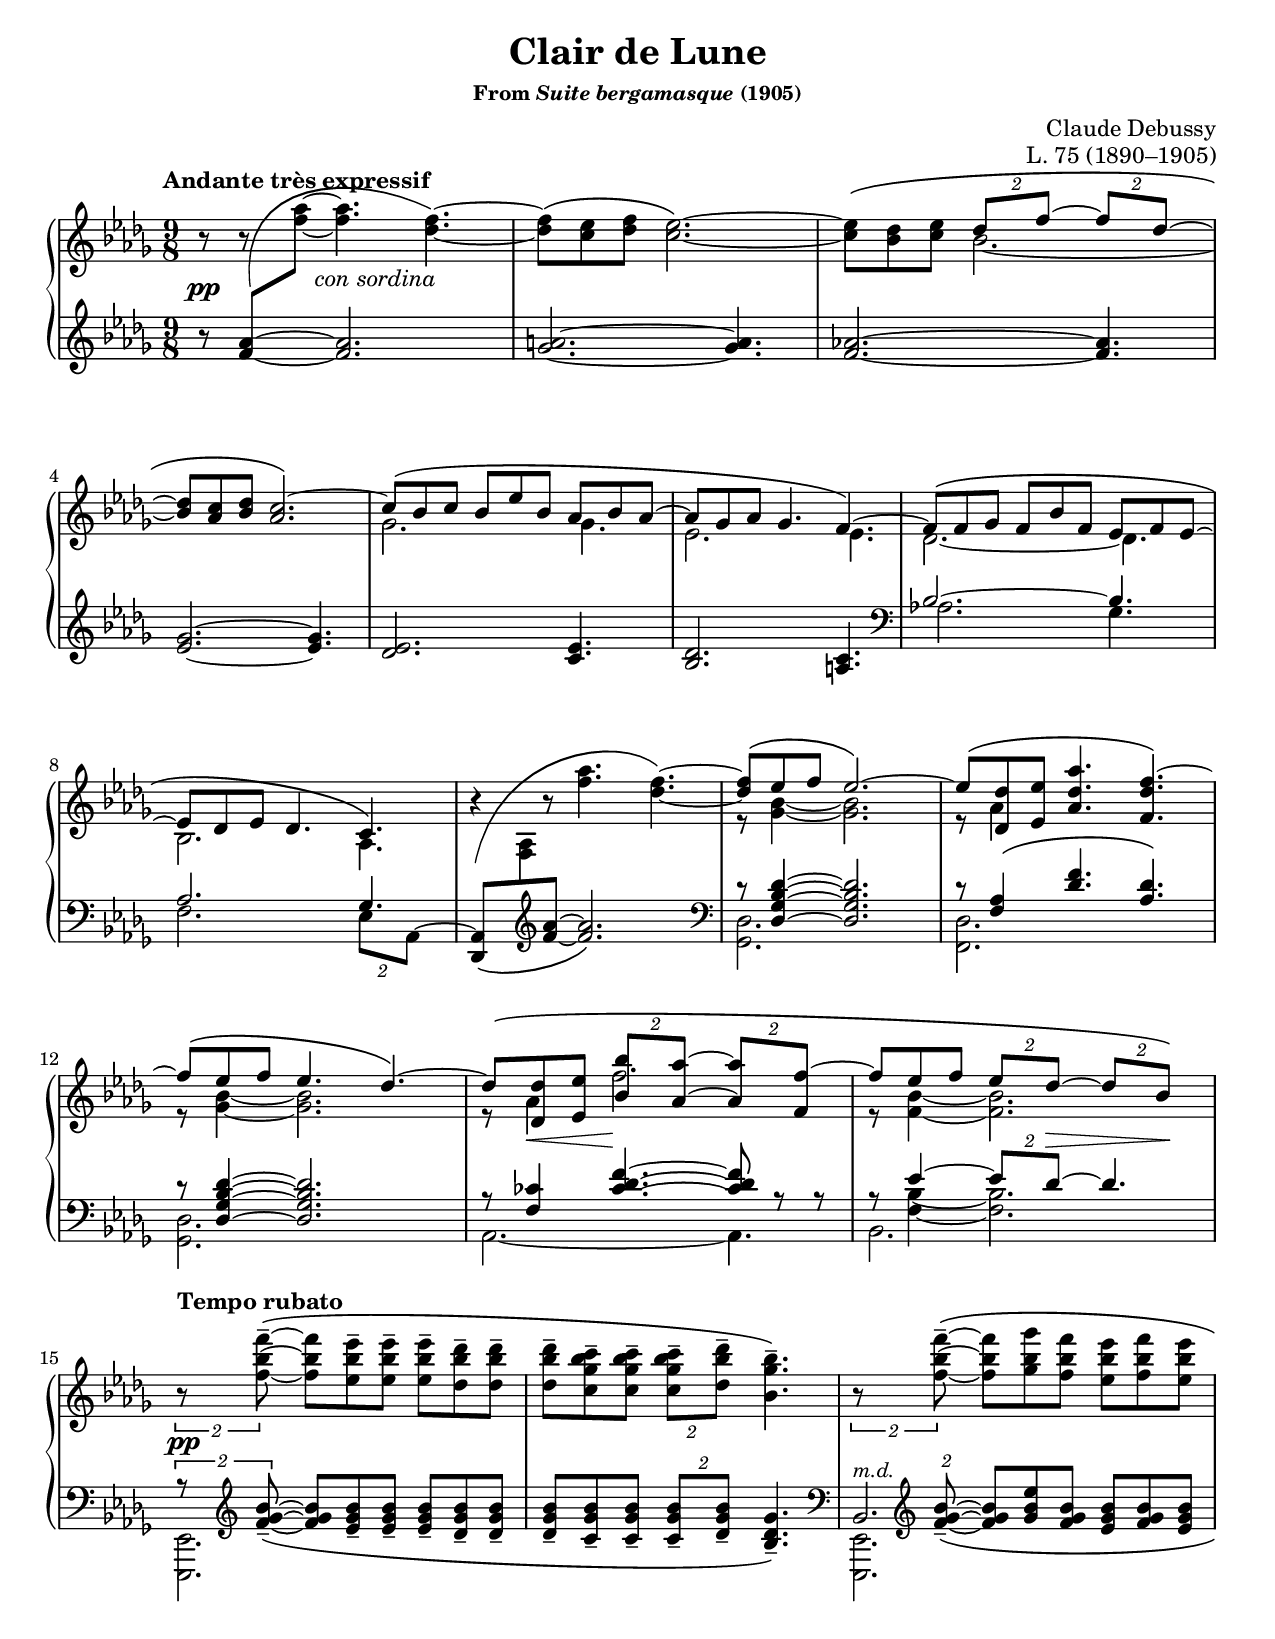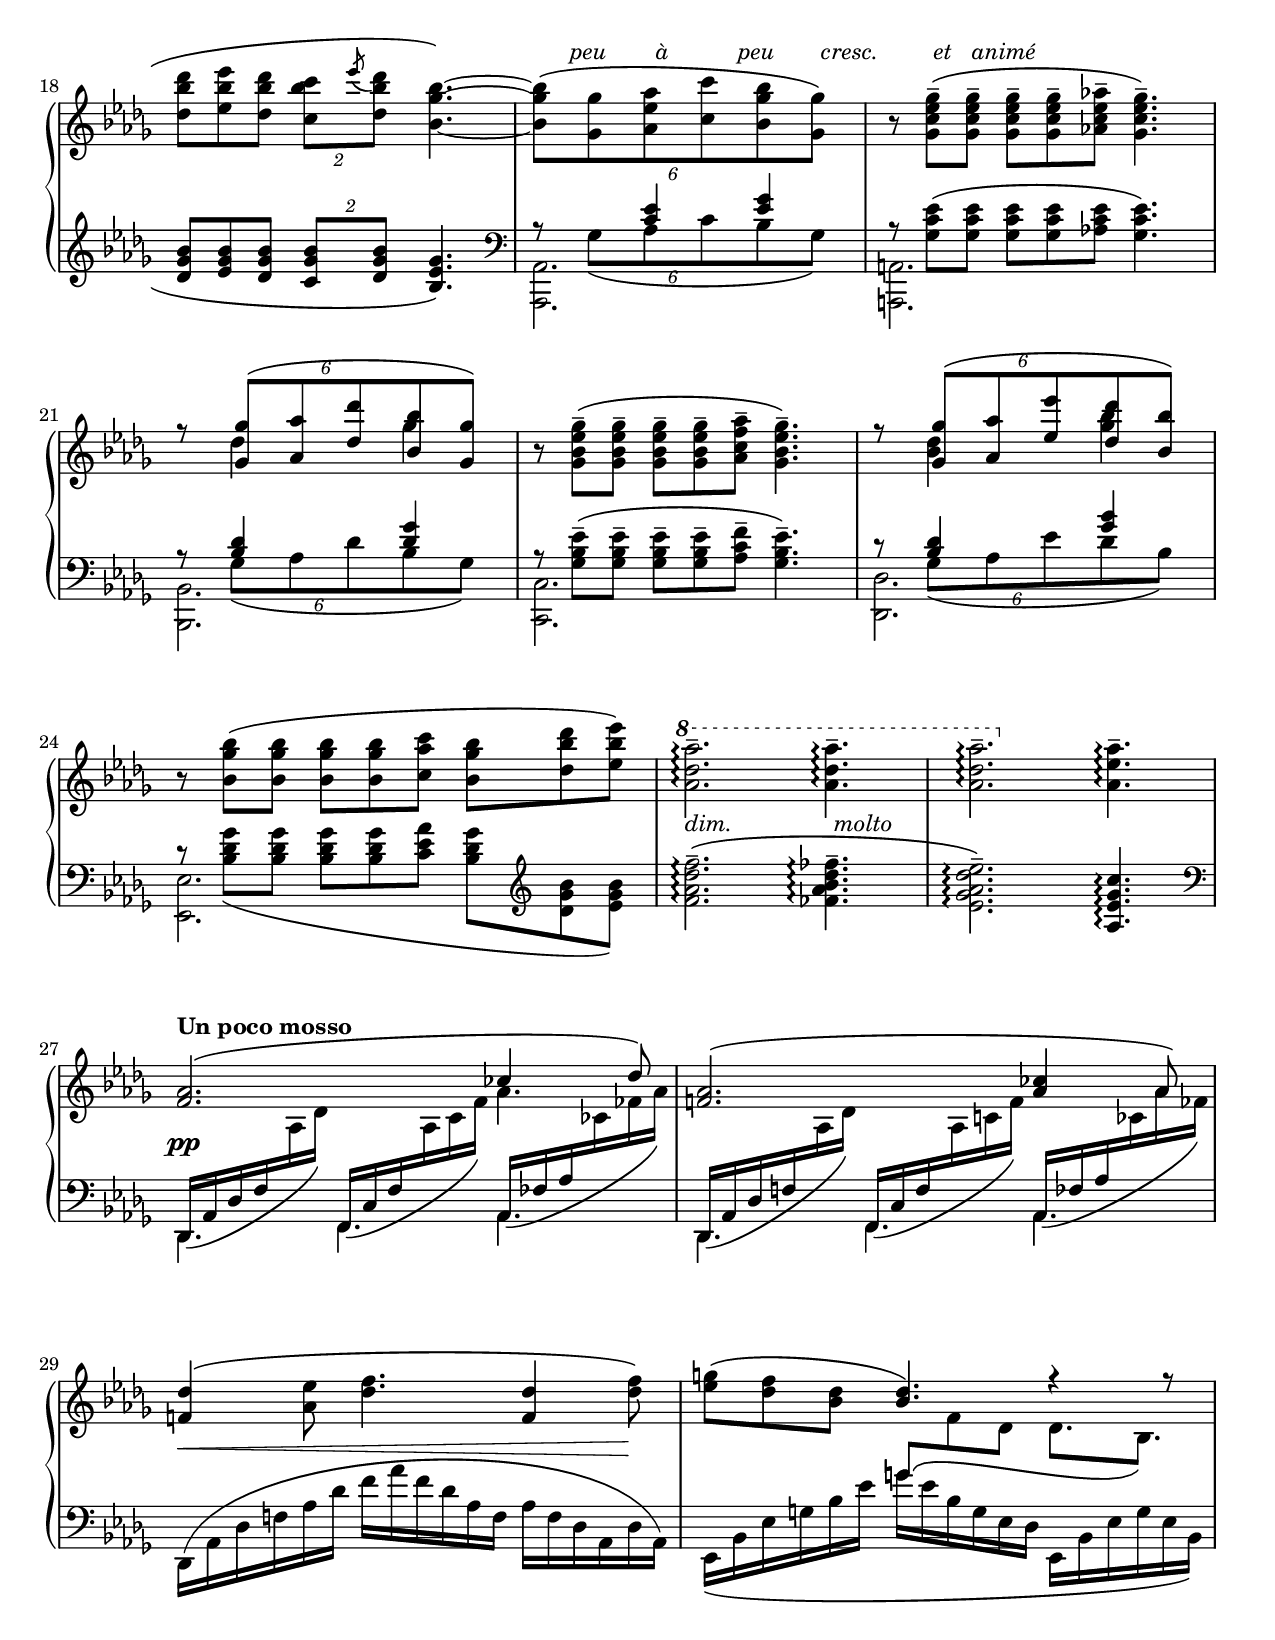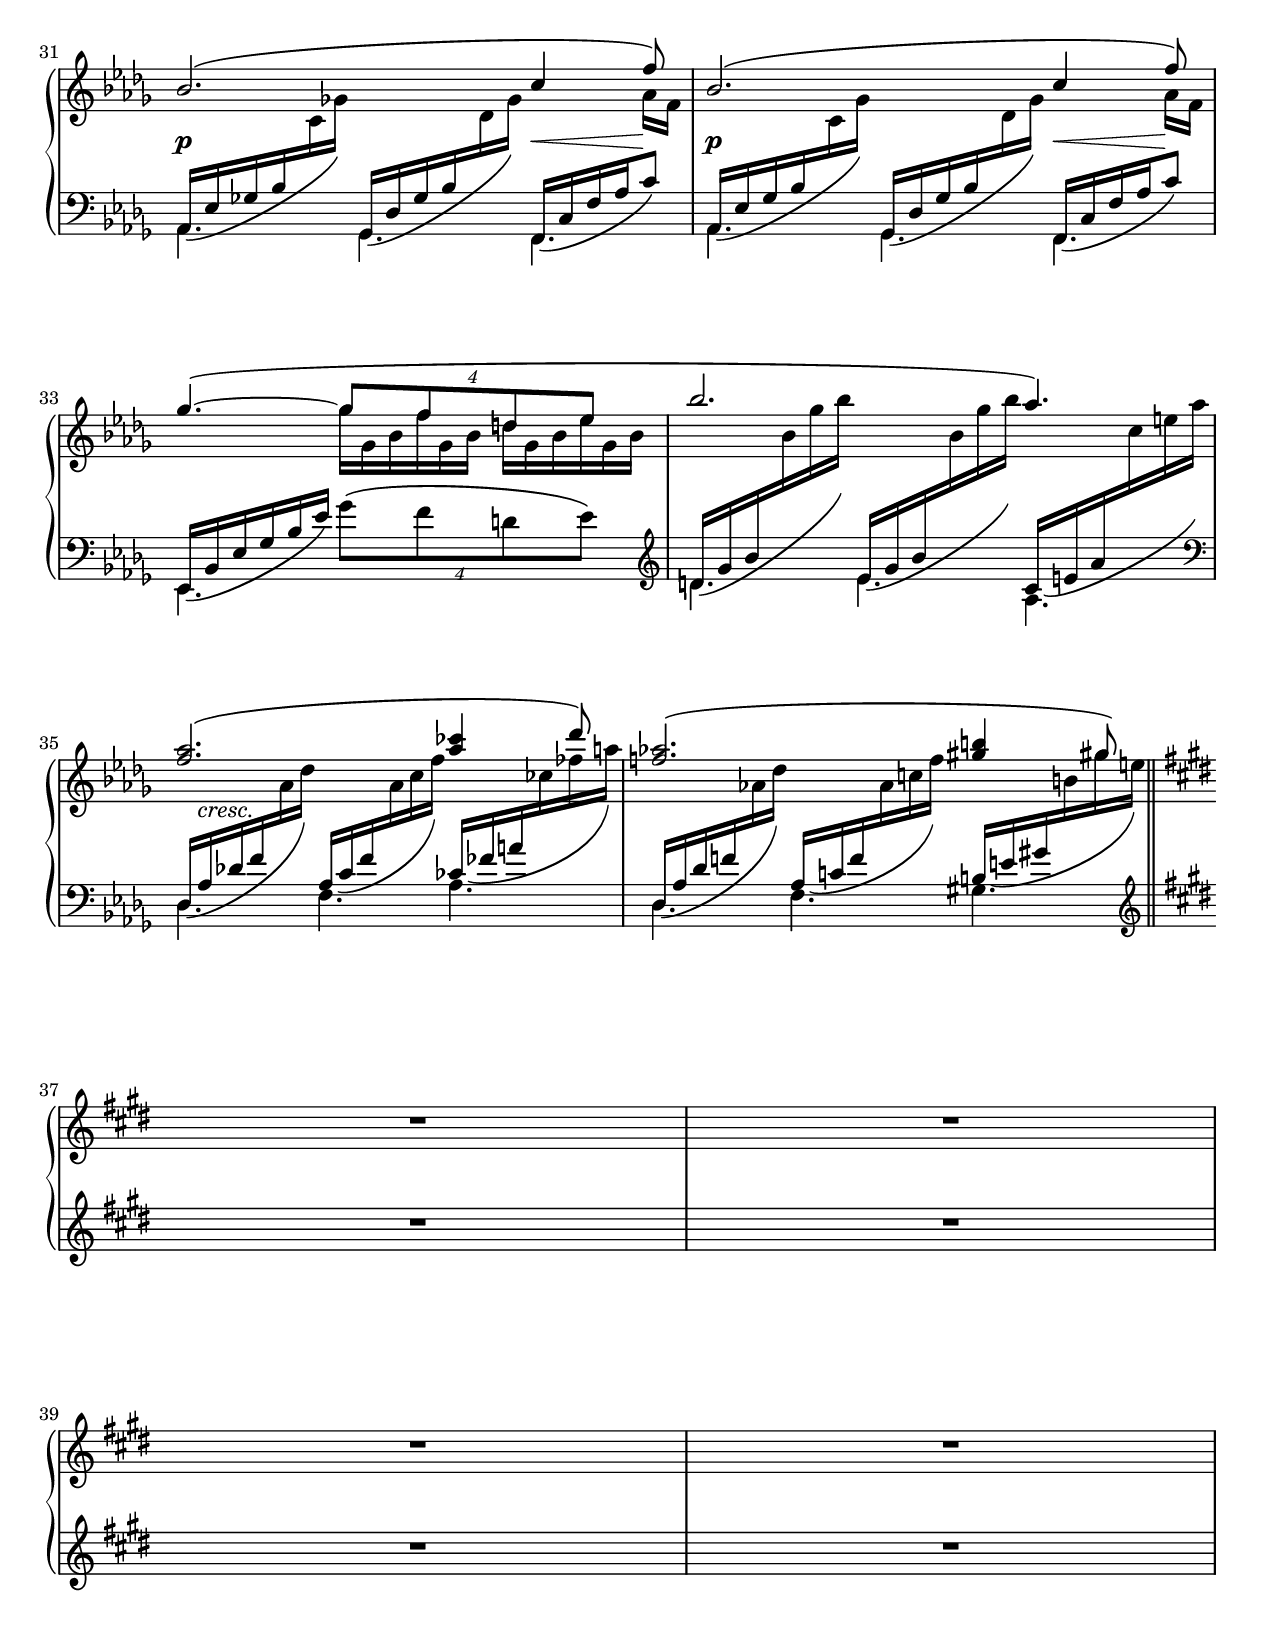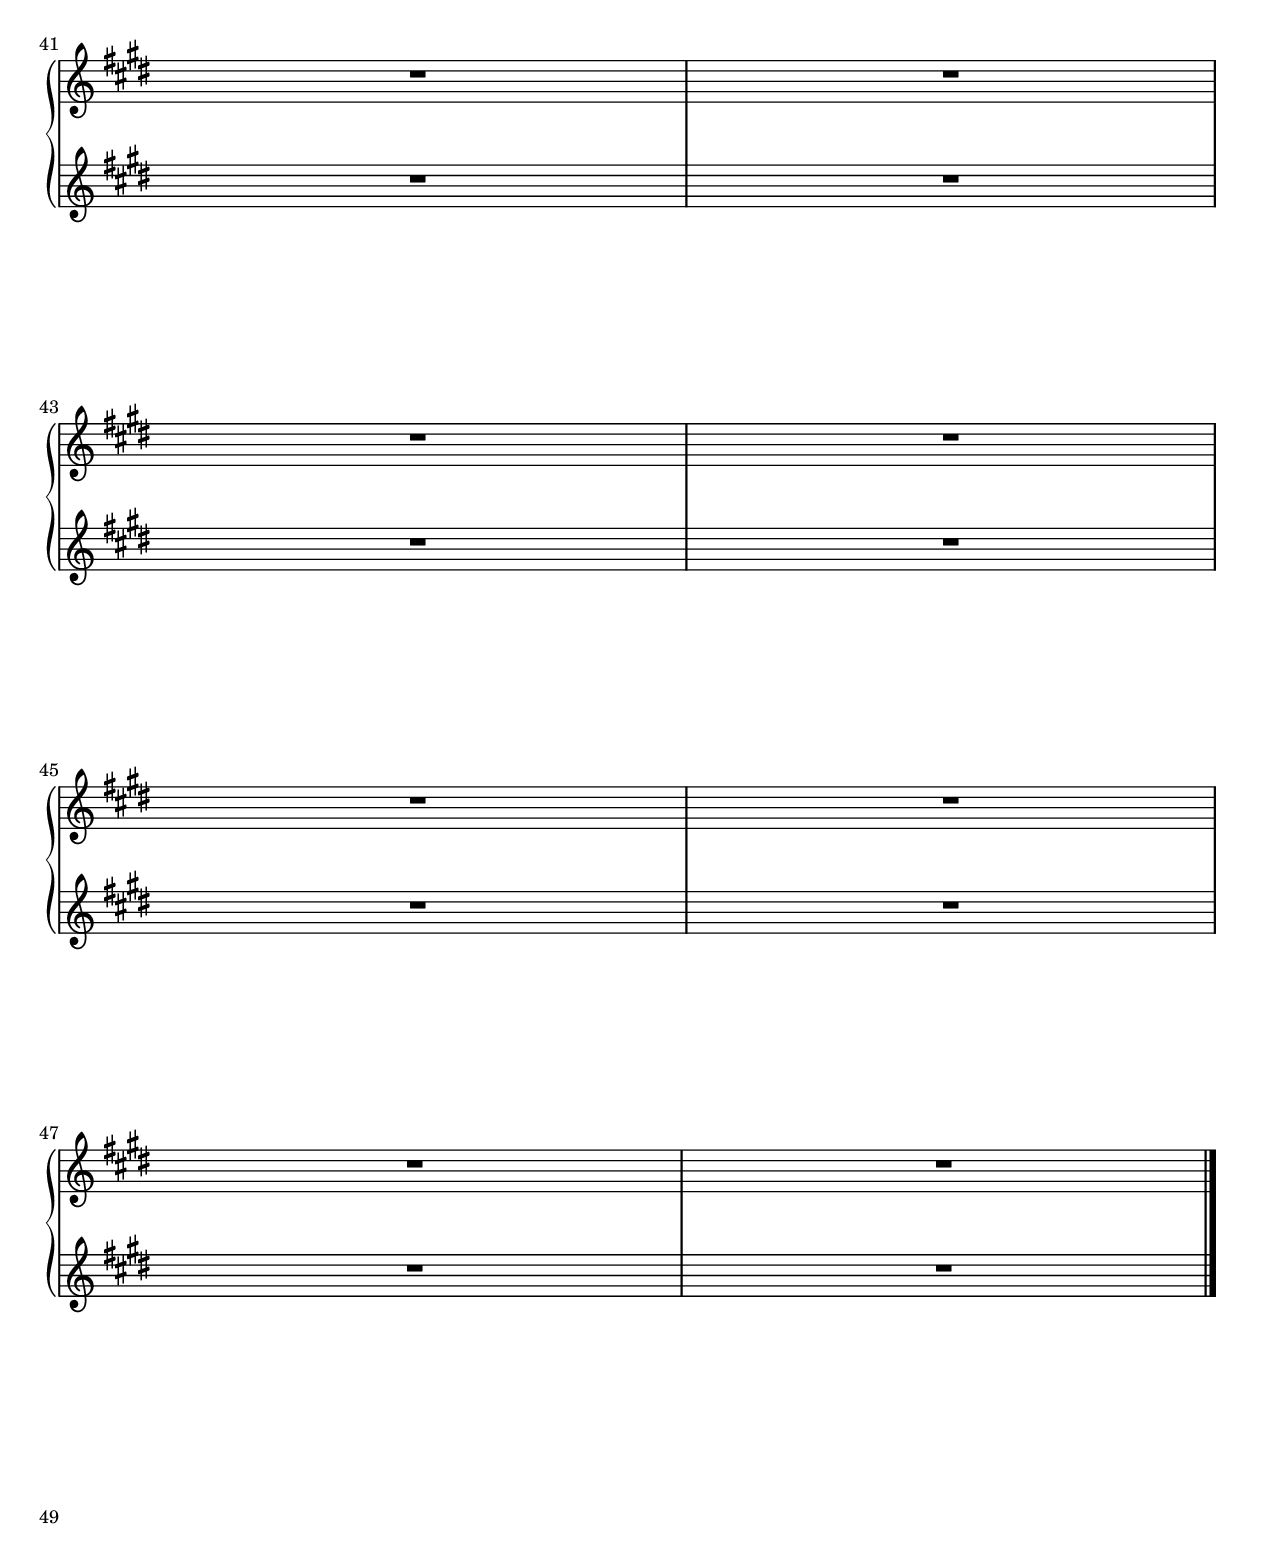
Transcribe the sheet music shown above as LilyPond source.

\version "2.24.0"
\language "english"
\pointAndClickOff

#(set-default-paper-size "letter")
\paper {
  print-page-number = ##f
  indent = 0
}

\header {
  title = "Clair de Lune"
  subsubtitle = \markup { "From" \italic "Suite bergamasque" "(1905)" }
  composer = "Claude Debussy"
  opus = "L. 75 (1890–1905)"
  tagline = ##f
}

\layout {
  \context {
    \PianoStaff
    \consists "Span_stem_engraver"
    \accidentalStyle piano
    \override TupletBracket.bracket-visibility = ##f
    printKeyCancellation = ##f
  }
}

global = {
  \key df \major
  \time 9/8
  \tempo "Andante très expressif"
}

%%%%%%%%%%%%%%%%%%%%%%%%%%%%%%%%%%%%%%%%%%%%%%%%%%%%%%%%%%%%%%%%%%%%%%%%
%% A = mm. 1-14 "Andante très expressif"

upper.A_soprano = \relative {
  s8
  \change Staff = "down"
  <af' f>
  -\shape #'(((0 . 0) (-0.5 . 2.5) (-2 . -2.5) (0 . 0))) \(
  \oneVoice
  \change Staff = "up"
  <af' f>~ q4.
  <f df>4.~\) |
  q8\( <ef c> <f df> <ef c>2.~\) |
  q8\( <df bf> <ef c>
  \voiceOne
  \tuplet 2/3 { df f~ }
  \tuplet 2/3 { 8 df~ } |
  <df bf> <c af> <df bf>
  <c af>2.\)~ |
  c8\( bf c bf ef bf af bf af~ |
  8 gf af gf4. f4.~\) |
  8\( f gf f bf f ef f ef~ |
  8 df ef df4. c4.\) |
  \oneVoice
  r4
  -\shape #'(((0 . -8) (0 . 1) (-1 . 1.5) (0 . 0))) \(
  r8 <af'' f>4. <f df>4.~\) |
  \voiceOne
  q8\( ef f ef2.\)~ |
  8\( <df df,> <ef ef,> <af df, af>4. <f df f,>4.\)~ |
  f8\( ef f ef4. df4.\)~ |
  8\( <df df,> <ef ef,> \tuplet 2/3 { <bf' bf,> <af af,>~ } \tuplet 2/3 { q <f f,>~ } |
  f8 ef f \tuplet 2/3 { ef df~ } \tuplet 2/3 { 8 bf\) } |
}

upper.A_alto = \relative {
  \oneVoice
  r8
  r8
  \voiceTwo
  s8
  s2. |
  s1*9/8*1 |
  s4.
  bf'2.~ |
  \once \hideNotes 8 s4 s2. |
  gf2. 4. |
  ef2. 4. |
  df2.~ 4. |
  bf2. af4. |
  s1*9/8 |
  r8 <bf' gf>4~ q2. |
  r8 af4 s2. |
  r8 <bf gf>4~ q2. |
  r8 af4 f'2. |
  r8 <bf, f>4~ 2. |
}

upper.A = {
  \clef treble
  <<
    \new Voice = "soprano" {
      \voiceOne
      \upper.A_soprano
    }
    \new Voice = "alto" {
      \voiceTwo
      \upper.A_alto
    }
  >>
}

lower.A_tenor = \relative {
  \oneVoice
  r8
  \once \hideNotes
  <af' f>4~
  q2. |
  <a gf>2.~ q4. |
  <af f>2.~ q4. |
  <gf ef>2.~ q4. |
  <ef df>2. <ef c>4. |
  <df bf>2. <c a>4. |

  \clef bass
  \voiceOne
  bf2.~ 4. |
  af2. gf4. |
  s2. s4. |
  r8 <df' bf gf df>4~ q2. |
  r8 <af f>4\( <f' df>4. <df af>\) |
  r8 <df bf gf df>4~ q2. |
  r8 <cf f,>4
  \override TieColumn.tie-configuration = #'((6 . 1) (8 . 0) (10 . 0))
  <f df cf>4.~
  q8
  \revert TieColumn.tie-configuration
  r r |
  r8
  <<
    {
      ef4~ \tuplet 2/3 { 8 df~ } 4.
    } \\ {
      <bf f>4~ q2.
    }
  >>
}

lower.A_bass = \relative {
  s1*9/8*6 |

  \barNumberCheck #7
  af2. gf4. |
  f2. \tuplet 2/3 { ef8 af,^~ } |
  \oneVoice
  <af df,>8_\(
  \change Staff = "up"
  <af' f>
  \change Staff = "down"
  \clef treble
  <f' af>~ q2.\) |
  \clef bass
  \voiceTwo
  <df, gf,>2. s4. |
  <df f,>2. s4. |
  <df gf,>2. s4. |
  af2.~ 4. |
  bf2. s4. |
}

lower.A = {
  \clef treble
  <<
    \new Voice = "tenor" {
      \voiceOne
      \lower.A_tenor
    }
    \new Voice = "bass" {
      \voiceTwo
      \lower.A_bass
    }
  >>
}

editorial.above.A = {
  s1*9/8*14 |
  \barNumberCheck #15
}

editorial.between.A = {
  s8\pp
  s8
  s16
  s16 ^"con sordina"
  s2. |
  s1*9/8*11 |
  \barNumberCheck #13
  s8
  \once \override Hairpin.endpoint-alignments = #`(,LEFT . ,LEFT)
  s8\< s8 s8\!
  s1*5/8 |
  s8 s8 s8
  \tuplet 2/3 {
    s8 s8\> s8 s8\!
  } |
  \barNumberCheck #15
}

editorial.below.A = {
  s1*9/8*14 |
  \barNumberCheck #15
}

%%%%%%%%%%%%%%%%%%%%%%%%%%%%%%%%%%%%%%%%%%%%%%%%%%%%%%%%%%%%%%%%%%%%%%%%
%% B = mm. 15-26 "Tempo rubato"

upper.B_soprano = \relative {
  \oneVoice

  \once \override TupletBracket.bracket-visibility = ##t
  \tuplet 2/3 {
    r8 <f'' bf f'>8^-~\(
  }
  q8 <ef bf' ef>^- q^-
  q^- <df bf' df>^- q^- |
  q^- <c gf' bf c>^- q^-
  \tuplet 2/3 {
    q^- <df bf' df>^-
  }
  <bf gf' bf>4.^-\) |

  \once \override TupletBracket.bracket-visibility = ##t
  \tuplet 2/3 {
    r8 <f' bf f'>8^-~\(
  }
  q <gf bf gf'> <f bf f'>
  <ef bf' ef> <f bf f'> <ef bf' ef> |
  <df bf' df> <ef bf' ef> <df bf' df>
  \tuplet 2/3 {
    <c bf' c>
    \slashedGrace ef'
    %-\vshape #'(((0 . 0) (0 . 0) (0 . 0) (0 . 0)))
    (
    <df bf) df,>
  }
  <bf, gf' bf>4.~\) |
  \tuplet 6/9 {
    q8[\( <gf gf'> <af ef' af> <c c'> <bf gf' bf> <gf gf'>]\)
  } |
  r8 <gf c ef gf>^-\( q^- q^- q^- <af c ef af>^- <gf c ef gf>4.^-\) |

  \voiceOne
  \tuplet 6/9 {
    r8 <gf gf'>[\( <af af'> <df df'> <bf bf'> <gf gf'>]\)
  } |
  \oneVoice
  r8 <gf bf ef gf>^-\( q^- q^- q^- <af c f af>^- <gf bf ef gf>4.^-\) |
  \voiceOne
  \tuplet 6/9 {
    r8 <gf gf'>[\( <af af'> <ef' ef'> <df df'> <bf bf'>]\)
  } |
  \oneVoice
  r8 <bf gf' bf>\( q q q <c af' c> <bf gf' bf> <df bf' df> <ef bf' ef>\) |

  \ottava #1
  <af df af'>2.^-\arpeggio q4.^-\arpeggio |
  q2.^-\arpeggio
  \ottava #0
  <af, ef' af>4.^-\arpeggio |
}

upper.B_alto = \relative {
  s1*9/8*6 |
  \barNumberCheck #21
  \once \omit TupletNumber
  \tuplet 6/9 {
    s8 df''4 s8 gf4
  } |
  s1*9/8 |
  \once \omit TupletNumber
  \tuplet 6/9 {
    s8 <df bf>4 s8 <bf' gf>4
  } |
  s1*9/8*3 |
}

upper.B = {
  <<
    \context Voice = "soprano" {
      \voiceOne
      \upper.B_soprano
    }
    \context Voice = "alto" {
      \voiceTwo
      \upper.B_alto
    }
  >>
}

lower.B_tenor = \relative {
  \once \override TupletBracket.bracket-visibility = ##t
  \tuplet 2/3 {
    r8
    \clef treble
    \override TieColumn.tie-configuration = #'((0 . 1) (-1 . 1) (-4 . -1))
    <bf' gf f>_-~_\(
  }
  q8
  \revert TieColumn.tie-configuration
  <bf gf ef>_- q_-
  q_- <bf gf df>_- q_-
  q_- <bf gf c,>_- q_-
  \tuplet 2/3 {
    q_- <bf gf df>_-
  }
  <gf df bf>4._-\) |
  \clef bass
  \tuplet 2/3 {
    s8
    \clef treble
    \override TieColumn.tie-configuration = #'((0 . 1) (-1 . 1) (-4 . -1))
    <bf gf f>_-~_\(
  }
  q8
  \revert TieColumn.tie-configuration
  <ef bf gf> <bf gf f>
  <bf gf ef> <bf gf f> <bf gf ef> |
  <bf gf df> <bf gf ef> <bf gf df>
  \tuplet 2/3 { <bf gf c,> <bf gf df> }
  <gf ef bf>4.\) |
  \clef bass
  <<
    \relative {
      \voiceOne
      \stemDown
      \tupletDown
      \tweak TupletNumber.Y-offset #-2.5
      \tuplet 6/9 {
        r8 gf[_\( af c bf gf]\)
      } |
      r8 <gf c ef>^\( q
      q q <af c ef> <gf c ef>4.\) |
      \tweak TupletNumber.Y-offset #-2.5
      \tuplet 6/9 {
        r8 gf[_\( af df bf gf]\)
      } |
      r8 <gf bf ef>^-\( q^-
      q^- q^- <af c f>^-
      <gf bf ef>4.^-\) |
      \tweak TupletNumber.Y-offset #-2
      \tuplet 6/9 {
        r8 gf[_\( af ef' df bf]\)
      } |
      r8 <bf df gf>_\( q q q <c ef af> <bf df gf>
      \clef treble
      <df gf bf> <ef gf bf>\) |
    } \\
    \relative {
      \voiceThree
      \once \omit TupletNumber
      \tuplet 6/9 {
        s8 s8 <c' ef>4 <ef gf>4
      } |
      s1*9/8 |
      \once \omit TupletNumber
      \tuplet 6/9 {
        s8 <bf df>4 s8 <gf' df>4
      } |
      s1*9/8 |
      \once \omit TupletNumber
      \tuplet 6/9 {
        s8 <df bf>4 s8 <bf' gf>4
      } |
    }
  >>

  \oneVoice
  <f af df f>2.\arpeggio^-\( <ff af bf df ff>4.\arpeggio^- |
  \once \stemDown
  <ef gf af df ef>2.\arpeggio^-\) <af, ef' gf c>4.\arpeggio |
  \clef bass
}

lower.B_bass = \relative {
  <ef, ef,>2. s4. |
  s1*9/8 |
  <<
    \absolute {
      \voiceTwo
      <ef, ef,,>2.
    } \\
    \absolute {
      \voiceThree
      bf,2.^\markup { \small \italic "m.d." }
    }
  >>
  s4. |
  s1*9/8 |
  <af af,>2. s4. |
  <a a,>2. s4. |
  <bf bf,>2. s4. |
  <c c,>2. s4. |
  <df df,>2. s4. |
  <ef ef,>2. s4. |
  s1*9/8 * 2 |
  \barNumberCheck #27
}

lower.B = {
  <<
    \context Voice = "tenor" {
      \voiceOne
      \lower.B_tenor
    }
    \context Voice = "bass" {
      \voiceTwo
      \lower.B_bass
    }
  >>
}

editorial.above.B = {
  \tempo "Tempo rubato"
  s1*9/8*4 |
  s8 s8-
  \markup {
    \override #'(line-width . 45)
    \fill-line { peu à peu cresc. et animé }
  }
  s8 s2. |
  s1*9/8*7 |
  \barNumberCheck #27
}

editorial.between.B = {
  s8\pp
  s1*8/8 |
  s1*9/8*9 |
  s8-
  \markup {
    \override #'(line-width . 20)
    \fill-line { dim. molto }
  } s4 s2. |
  s1*9/8*1 |
  \barNumberCheck #27
}

editorial.below.B = {
  s1*9/8*12 |
  \barNumberCheck #27
}

%%%%%%%%%%%%%%%%%%%%%%%%%%%%%%%%%%%%%%%%%%%%%%%%%%%%%%%%%%%%%%%%%%%%%%%%
%% C = mm. 27-36  "Un poco mosso"

upper.C_soprano = \relative {
  <af' f>2.\( cf4 df8\) |
  <af f>2.\( <cf af>4 af8\) |
  \oneVoice
  <df f,>4\( <ef af,>8 <f df>4. <df f,>4 <f df>8\)
  <g ef>\( <f df> <df bf>
  \voiceOne
  <df bf>4.\) r4 r8 |
  bf2.\( c4 f8\) |
  bf,2.\( c4 f8\) |
  gf4.~\(
  \tuplet 4/6 {
    8[ f d ef]
  } |
  bf'2. af4.\)
  <af f>2.\( <cf af>4 df8\) |
  <af f>2.\( <b gs>4 gs8\) |
}

upper.C_alto = \relative {
  s2. af'4. |
  s1*9/8*2 |
  s1*3/8
  \change Staff = "down"
  \once \stemUp
  g8
  -\shape #'((1 . 1.5) (-1 . 6) (0 . -1) (0 . 0))
  \(
  \change Staff = "up"
  f df
  df8. bf\) |

  s2. s4 af'16 f |
  s2. s4 af16 f |
  s4. gf'16 gf, bf f' gf, bf d gf, bf ef gf, bf |
  s1*9/8*3 |
}

upper.C = {
  <<
    \context Voice = "soprano" {
      \voiceOne
      \upper.C_soprano
    }
    \context Voice = "alto" {
      \voiceTwo
      \upper.C_alto
    }
  >>
}

up = {
  \change Staff = "up"
  \stemDown
}
dn = {
  \change Staff = "down"
  \voiceOne
}

lower.C_tenor = \relative {
  \mergeDifferentlyDottedOn
  %% Not sure why lilypond gets confused here, but it places the two
  %% staves too close together in this particular system and then
  %% complains about the beam slope on the staff-crossing figuration.
  %% We can fix it by just adding a little space between the staves.
  %% It doesn't happen every time because often there are other
  %% objects between the staff like hairpins that it has to work to
  %% avoid, introducing more space naturally.
  \once \override Score.NonMusicalPaperColumn.line-break-system-details = #'((alignment-distances . (11)))
  df,16_\( af' df f \up af df\) \dn
  f,,_\( c' f \up af c f\) \dn
  af,,_\( ff' af \up cf ff af\) \dn
  df,,,_\( af' df f \up af df\) \dn
  f,,_\( c' f \up af c f\) \dn
  af,,_\( ff' af \up cf af' ff\) \dn
  s1*9/8*2
  af,,16_\( ef' gf bf \up c gf'\) \dn
  gf,,_\( df' gf bf \up df gf\) \dn
  f,,_\( c' f af c8\) |
  af,16_\( ef' gf bf \up c gf'\) \dn
  gf,,_\( df' gf bf \up df gf\) \dn
  f,,_\( c' f af c8\) |
  ef,,16_\( bf' ef gf bf ef\) s1*6/8 |
  d16_\( gf bf \up bf gf' bf\) \dn
  ef,,_\( gf bf \up bf gf' bf\) \dn
  c,,
  _\shape #'((1 . 0.5) (0 . 0) (0 . 0) (0 . 0)) \(
  e af \up c e af\) \dn |
  \once \override Score.NonMusicalPaperColumn.line-break-system-details = #'((alignment-distances . (12)))
  df,,,
  _\shape #'((0 . 0) (0 . 0) (0 . -2) (0 . 0)) \(
  af' df f \up af df\) \dn
  af,
  _\shape #'((1 . 0.5) (0 . 0) (0 . -2) (0 . 0)) \(
  c f \up af c f\) \dn
  cf,
  _\shape #'((1 . 0.5) (0.5 . 0) (0.5 . -3) (0 . 0)) \(
  ff a \up cf ff a\) \dn |
  df,,,
  _\shape #'((0 . 0) (0 . 0) (0 . -2) (0 . 0)) \(
  af' df f \up af df\) \dn
  af,
  _\shape #'((1 . 0.5) (0 . 0) (0 . -2) (0 . 0)) \(
  c f \up af c f\) \dn
  b,,
  _\shape #'((1 . 0.5) (0 . 0) (0.5 . -2) (0 . 0)) \(
  e gs \up b gs'! e\) \dn |
}

lower.C_bass = \relative {
  df,4. f af |
  df, f af |
  df,16^\( af' df f af df f af f df af f af f df af df af\) |
  ef_\( bf' ef g bf ef g ef bf g ef df ef, bf' ef g ef bf\) |
  af4. gf f |
  af gf f |
  ef4.
  \tuplet 4/6 {
    gf''8[^\( f d ef]\)
  } |
  \clef treble
  d4. ef af, |
  \clef bass
  df,4. f af |
  df, f gs |
}

lower.C = {
  <<
    \context Voice = "tenor" {
      \voiceOne
      \lower.C_tenor
    }
    \context Voice = "bass" {
      \voiceTwo
      \lower.C_bass
    }
  >>
}

editorial.above.C = {
  \tempo "Un poco mosso"
  s1*9/8*10 |
  \barNumberCheck #37
}

editorial.between.C = {
  s8\pp
  s1*8/8 |
  s1*9/8*1 |
  \once \override Hairpin.endpoint-alignments = #`(,LEFT . ,LEFT)
  s4\< s8 s4. s4 s8\! |
  s1*9/8*1 |
  s2.\p
  \once \override Hairpin.endpoint-alignments = #`(,LEFT . ,LEFT)
  s4\< s16\! s |
  s2.\p
  \once \override Hairpin.endpoint-alignments = #`(,LEFT . ,LEFT)
  s4\< s16\! s |
  s1*9/8*2 |
  s16
  \tweak TextScript.extra-offset  #'(5 . 20)
  s
  - \tweak extra-offset  #'(0 . 2.5) - "cresc."
  s4 s2. |
  s1*9/8 |
  \barNumberCheck #37
}

editorial.below.C = {
  s1*9/8*10 |
  \barNumberCheck #37
}

breaks_ref = {
  R1*9/8 * 3 | \break
  \barNumberCheck #4
  R1*9/8 * 4 | \break
  \barNumberCheck #8
  R1*9/8 * 4 | \break
  \barNumberCheck #12
  R1*9/8 * 3 | \break
  \barNumberCheck #15
  R1*9/8 * 3 | \pageBreak
  \barNumberCheck #18
  R1*9/8 * 3 | \break
  \barNumberCheck #21
  R1*9/8 * 3 | \break
  \barNumberCheck #24
  R1*9/8 * 3 | \break
  \barNumberCheck #27
  R1*9/8 * 2 | \break
  \barNumberCheck #29
  R1*9/8 * 2 | \pageBreak
  \barNumberCheck #31
  R1*9/8 * 2 | \break
  \barNumberCheck #33
  R1*9/8 * 2 | \break
  \barNumberCheck #35
  R1*9/8 * 2 | \break
  \barNumberCheck #37
  R1*9/8 * 2 | \break
  \barNumberCheck #39
  R1*9/8 * 2 | \pageBreak
  \barNumberCheck #41
  R1*9/8 * 2 | \break
  \barNumberCheck #43
  R1*9/8 * 2 | \break
  \barNumberCheck #45
  R1*9/8 * 2 | \break
  \barNumberCheck #47
  R1*9/8 * 2 | \break
  \barNumberCheck #49
  R1*9/8 * 2 | \pageBreak
  \barNumberCheck #51
  R1*9/8 * 2 | \break
  \barNumberCheck #53
  R1*9/8 * 2 | \break
  \barNumberCheck #55
  R1*9/8 * 2 | \break
  \barNumberCheck #57
  R1*9/8 * 2 | \break
  \barNumberCheck #59
  R1*9/8 * 3 | \pageBreak
  \barNumberCheck #62
  R1*9/8 * 3 | \break
  \barNumberCheck #65
  R1*9/8 * 2 | \break
  \barNumberCheck #67
  R1*9/8 * 2 | \break
  \barNumberCheck #69
  R1*9/8 * 2 | \break
  \barNumberCheck #71
}

%%showLastLength =   % use this to only render the last few measures
\score {
  \new PianoStaff <<
    \new Dynamics {
      \global
      \editorial.above.A
      \editorial.above.B
      \editorial.above.C
    }
    \new Staff = "up" {
      \global
      \upper.A
      \upper.B
      \upper.C
      \bar "||"
      \key cs \minor
      R1*9/8*12
      \bar "|."
    }
    \new Dynamics {
      \global
      \editorial.between.A
      \editorial.between.B
      \editorial.between.C
    }
    \new Staff = "down" {
      \global
      \lower.A
      \lower.B
      \lower.C
      \key cs \minor
      \clef treble
      R1*9/8*12
    }
    \new Dynamics {
      \global
      \editorial.below.A
      \editorial.below.B
      \editorial.below.C
    }
    \new Dynamics {
      \global
      \breaks_ref
    }
  >>
}
